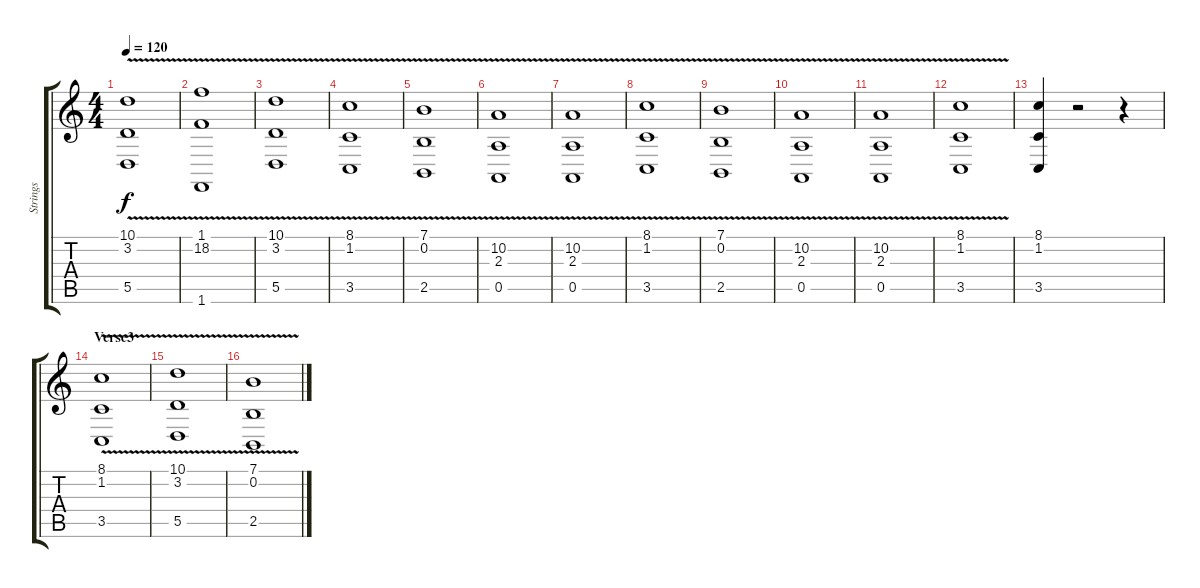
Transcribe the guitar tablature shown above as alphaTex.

\track ("Strings" "Strings") {instrument stringensemble2}
\staff {score tabs}
\tuning (E4 B3 G3 D3 A2 E2) {hide}
\ts (4 4)
\tempo 120
\clef g2
\ks c
(10.1{v} 3.2{v} 5.5{v}).1{dy f} |
(1.1{v} 18.2{v} 1.6{v}).1 |
(10.1{v} 3.2{v} 5.5{v}).1 |
(8.1{v} 1.2{v} 3.5{v}).1 |
(7.1{v} 0.2{v} 2.5{v}).1 |
(10.2{v} 2.3{v} 0.5{v}).1 |
(10.2{v} 2.3{v} 0.5{v}).1 |
(8.1{v} 1.2{v} 3.5{v}).1 |
(7.1{v} 0.2{v} 2.5{v}).1 |
(10.2{v} 2.3{v} 0.5{v}).1 |
(10.2{v} 2.3{v} 0.5{v}).1 |
(8.1{v} 1.2{v} 3.5{v}).1 |
(8.1 1.2 3.5).4 r.2 r.4 |
\section ("" "Verse3")
(8.1{v} 1.2{v} 3.5{v}).1 |
(10.1{v} 3.2{v} 5.5{v}).1 |
(7.1{v} 0.2{v} 2.5{v}).1
